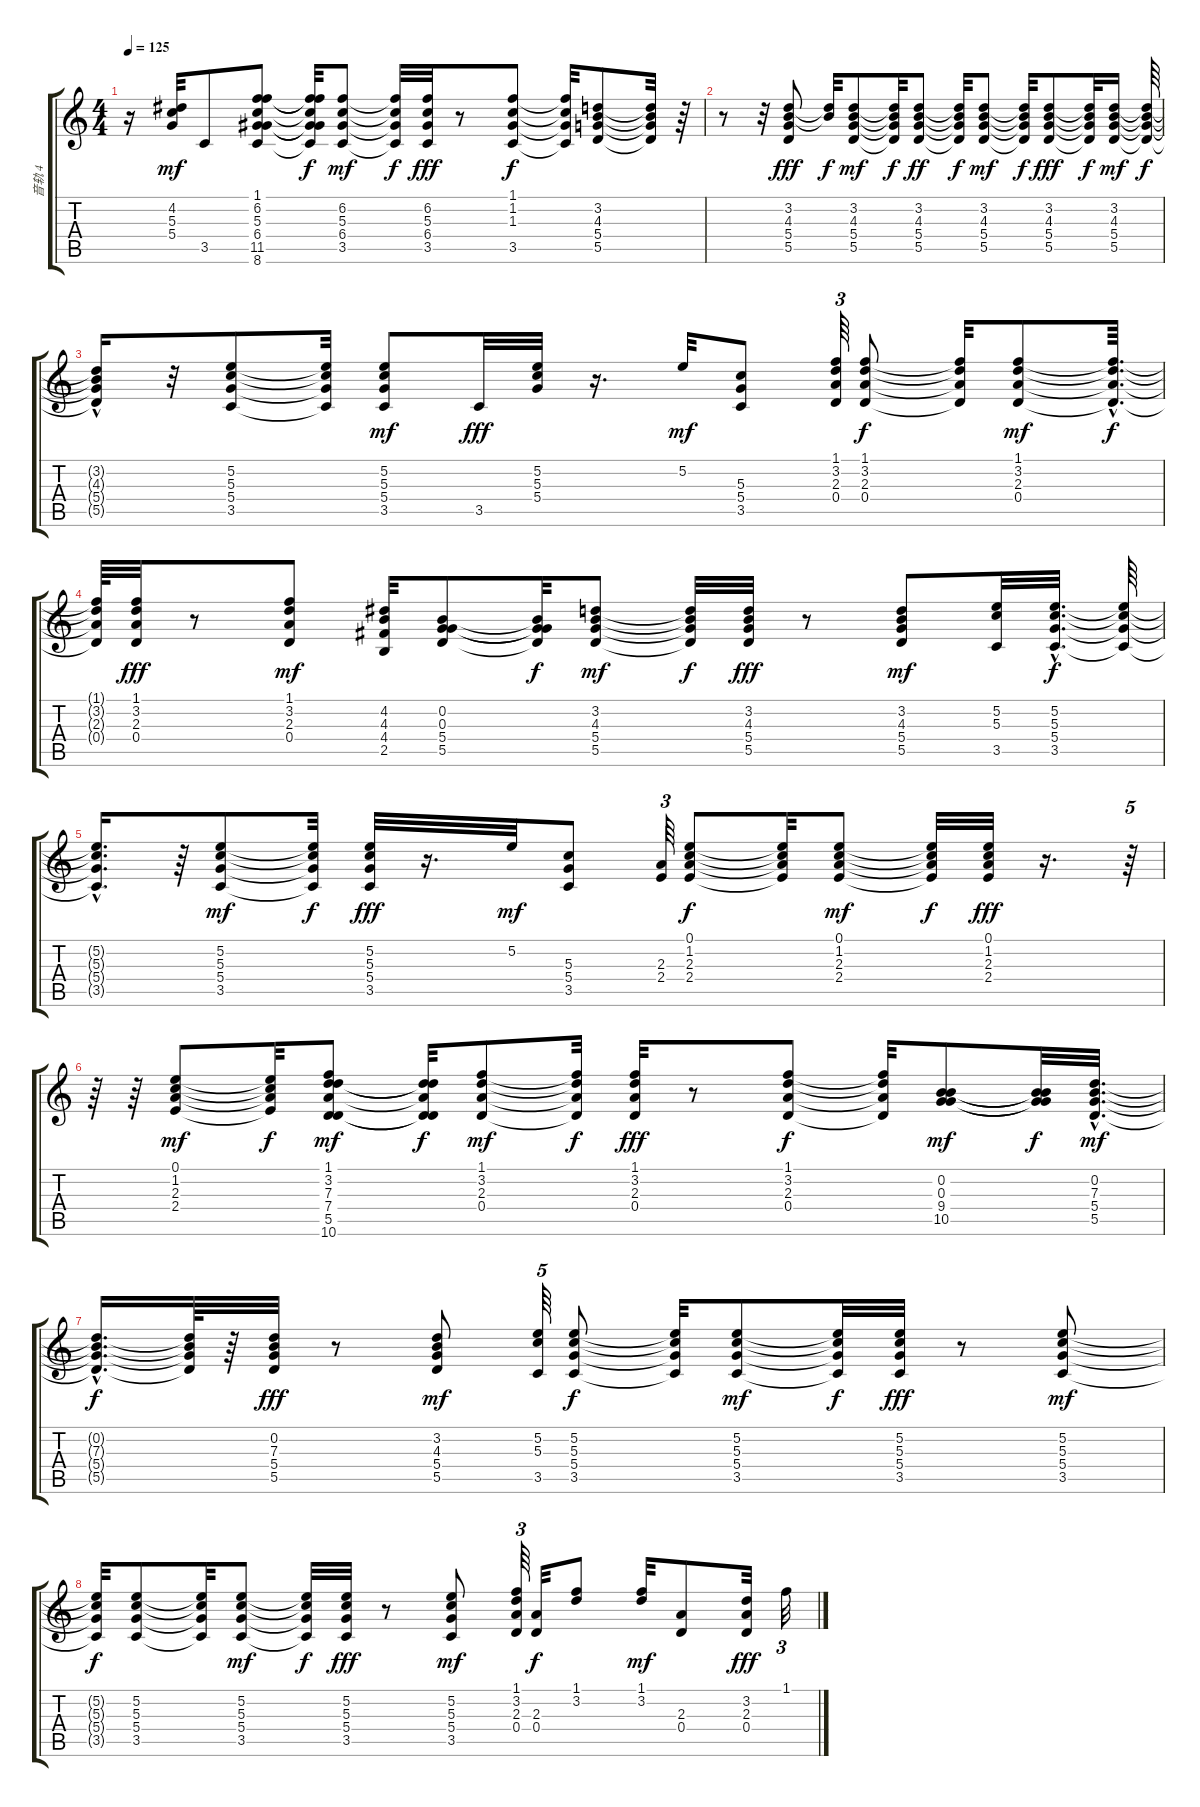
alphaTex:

\track ("音轨 4" "音轨 4") {instrument electricguitarmuted}
\staff {score tabs}
\tuning (E4 B3 G3 D3 A2 E2) {hide}
\ts (4 4)
\tempo 125
\clef g2
\ks c
r.16{dy fff} (4.2 5.3 5.4).32{dy mf} 3.5.8 (1.1 6.2 5.3 6.4 11.5 8.6).8 (1.1{t} 6.2{t} 5.3{t} 6.4{t} 11.5{t} 8.6{t}).32{dy f} (6.2 5.3 6.4 3.5).8{dy mf} (6.2{t} 5.3{t} 6.4{t} 3.5{t}).32{dy f} (6.2 5.3 6.4 3.5).32{dy fff} r.8 (1.1 1.2 1.3 3.5).8{dy f} (1.1{t} 1.2{t} 1.3{t} 3.5{t}).32 (3.2 4.3 5.4 5.5).8 (3.2{t} 4.3{t} 5.4{t} 5.5{t}).32 r.64 |
r.8 r.32 (3.2 4.3 5.4 5.5).8{dy fff} (3.2{t} 4.3{t}).32{dy f} (3.2 4.3 5.4 5.5).8{dy mf} (3.2{t} 4.3{t} 5.4{t} 5.5{t}).32{dy f} (3.2 4.3 5.4 5.5).8{dy ff} (3.2{t} 4.3{t} 5.4{t} 5.5{t}).32{dy f} (3.2 4.3 5.4 5.5).8{dy mf} (3.2{t} 4.3{t} 5.4{t} 5.5{t}).32{dy f} (3.2 4.3 5.4 5.5).8{dy fff} (3.2{t} 4.3{t} 5.4{t} 5.5{t}).32{dy f} (3.2 4.3 5.4 5.5).16{dy mf} (3.2{t} 4.3{t} 5.4{t} 5.5{t}).64{dy f} |
(3.2{hac t} 4.3{hac t} 5.4{hac t} 5.5{hac t}).16 r.32 (5.2 5.3 5.4 3.5).8 (5.2{t} 5.3{t} 5.4{t} 3.5{t}).32 (5.2 5.3 5.4 3.5).8{dy mf} 3.5.32{dy fff} (5.2 5.3 5.4).32 r.16{d} 5.2.32{dy mf} (5.3 5.4 3.5).8 (1.1 3.2 2.3 0.4).64{tu (3 2)} (1.1 3.2 2.3 0.4).8{dy f} (1.1{t} 3.2{t} 2.3{t} 0.4{t}).32 (1.1 3.2 2.3 0.4).8{dy mf} (1.1{hac t} 3.2{hac t} 2.3{hac t} 0.4{hac t}).64{d dy f} |
(1.1{t} 3.2{t} 2.3{t} 0.4{t}).64 (1.1 3.2 2.3 0.4).32{dy fff} r.8 (1.1 3.2 2.3 0.4).8{dy mf} (4.2 4.3 4.4 2.5).32 (0.2 0.3 5.4 5.5).8 (0.2{t} 0.3{t} 5.4{t} 5.5{t}).32{dy f} (3.2 4.3 5.4 5.5).8{dy mf} (3.2{t} 4.3{t} 5.4{t} 5.5{t}).32{dy f} (3.2 4.3 5.4 5.5).32{dy fff} r.8 (3.2 4.3 5.4 5.5).8{dy mf} (5.2 5.3 3.5).32 (5.2{hac} 5.3{hac} 5.4{hac} 3.5{hac}).32{d dy f} (5.2{t} 5.3{t} 5.4{t} 3.5{t}).64 |
(5.2{hac t} 5.3{hac t} 5.4{hac t} 3.5{hac t}).16{d} r.64 (5.2 5.3 5.4 3.5).8{dy mf} (5.2{t} 5.3{t} 5.4{t} 3.5{t}).32{dy f} (5.2 5.3 5.4 3.5).32{dy fff} r.16{d} 5.2.32{dy mf} (5.3 5.4 3.5).8 (2.3 2.4).64{tu (3 2)} (0.1 1.2 2.3 2.4).8{dy f} (0.1{t} 1.2{t} 2.3{t} 2.4{t}).32 (0.1 1.2 2.3 2.4).8{dy mf} (0.1{t} 1.2{t} 2.3{t} 2.4{t}).32{dy f} (0.1 1.2 2.3 2.4).32{dy fff} r.16{d} r.64{tu (5 4)} |
r.64 r.64 (0.1 1.2 2.3 2.4).8{dy mf} (0.1{t} 1.2{t} 2.3{t} 2.4{t}).32{dy f} (1.1 3.2 7.3 7.4 5.5 10.6).8{dy mf} (3.2{t} 7.3{t} 7.4{t} 5.5{t} 10.6{t}).32{dy f} (1.1 3.2 2.3 0.4).8{dy mf} (1.1{t} 3.2{t} 2.3{t} 0.4{t}).32{dy f} (1.1 3.2 2.3 0.4).32{dy fff} r.8 (1.1 3.2 2.3 0.4).8{dy f} (1.1{t} 3.2{t} 2.3{t} 0.4{t}).32 (0.2 0.3 9.4 10.5).8{dy mf} (0.2{t} 0.3{t} 9.4{t} 10.5{t}).32{dy f} (0.2{hac} 7.3{hac} 5.4{hac} 5.5{hac}).32{d dy mf} |
(0.2{hac t} 7.3{hac t} 5.4{hac t} 5.5{hac t}).16{d dy f} (0.2{t} 7.3{t} 5.4{t} 5.5{t}).64 r.64 (0.2 7.3 5.4 5.5).32{dy fff} r.8 (3.2 4.3 5.4 5.5).8{dy mf} (5.2 5.3 3.5).64{tu (5 4)} (5.2 5.3 5.4 3.5).8{dy f} (5.2{t} 5.3{t} 5.4{t} 3.5{t}).32 (5.2 5.3 5.4 3.5).8{dy mf} (5.2{t} 5.3{t} 5.4{t} 3.5{t}).32{dy f} (5.2 5.3 5.4 3.5).32{dy fff} r.8 (5.2 5.3 5.4 3.5).8{dy mf} |
(5.2{t} 5.3{t} 5.4{t} 3.5{t}).32{dy f} (5.2 5.3 5.4 3.5).8 (5.2{t} 5.3{t} 5.4{t} 3.5{t}).32 (5.2 5.3 5.4 3.5).8{dy mf} (5.2{t} 5.3{t} 5.4{t} 3.5{t}).32{dy f} (5.2 5.3 5.4 3.5).32{dy fff} r.8 (5.2 5.3 5.4 3.5).8{dy mf} (1.1 3.2 2.3 0.4).64{tu (3 2)} (2.3 0.4).32{dy f} (1.1 3.2).8 (1.1 3.2).32{dy mf} (2.3 0.4).8 (3.2 2.3 0.4).32{dy fff} 1.1.32{tu (3 2)}
